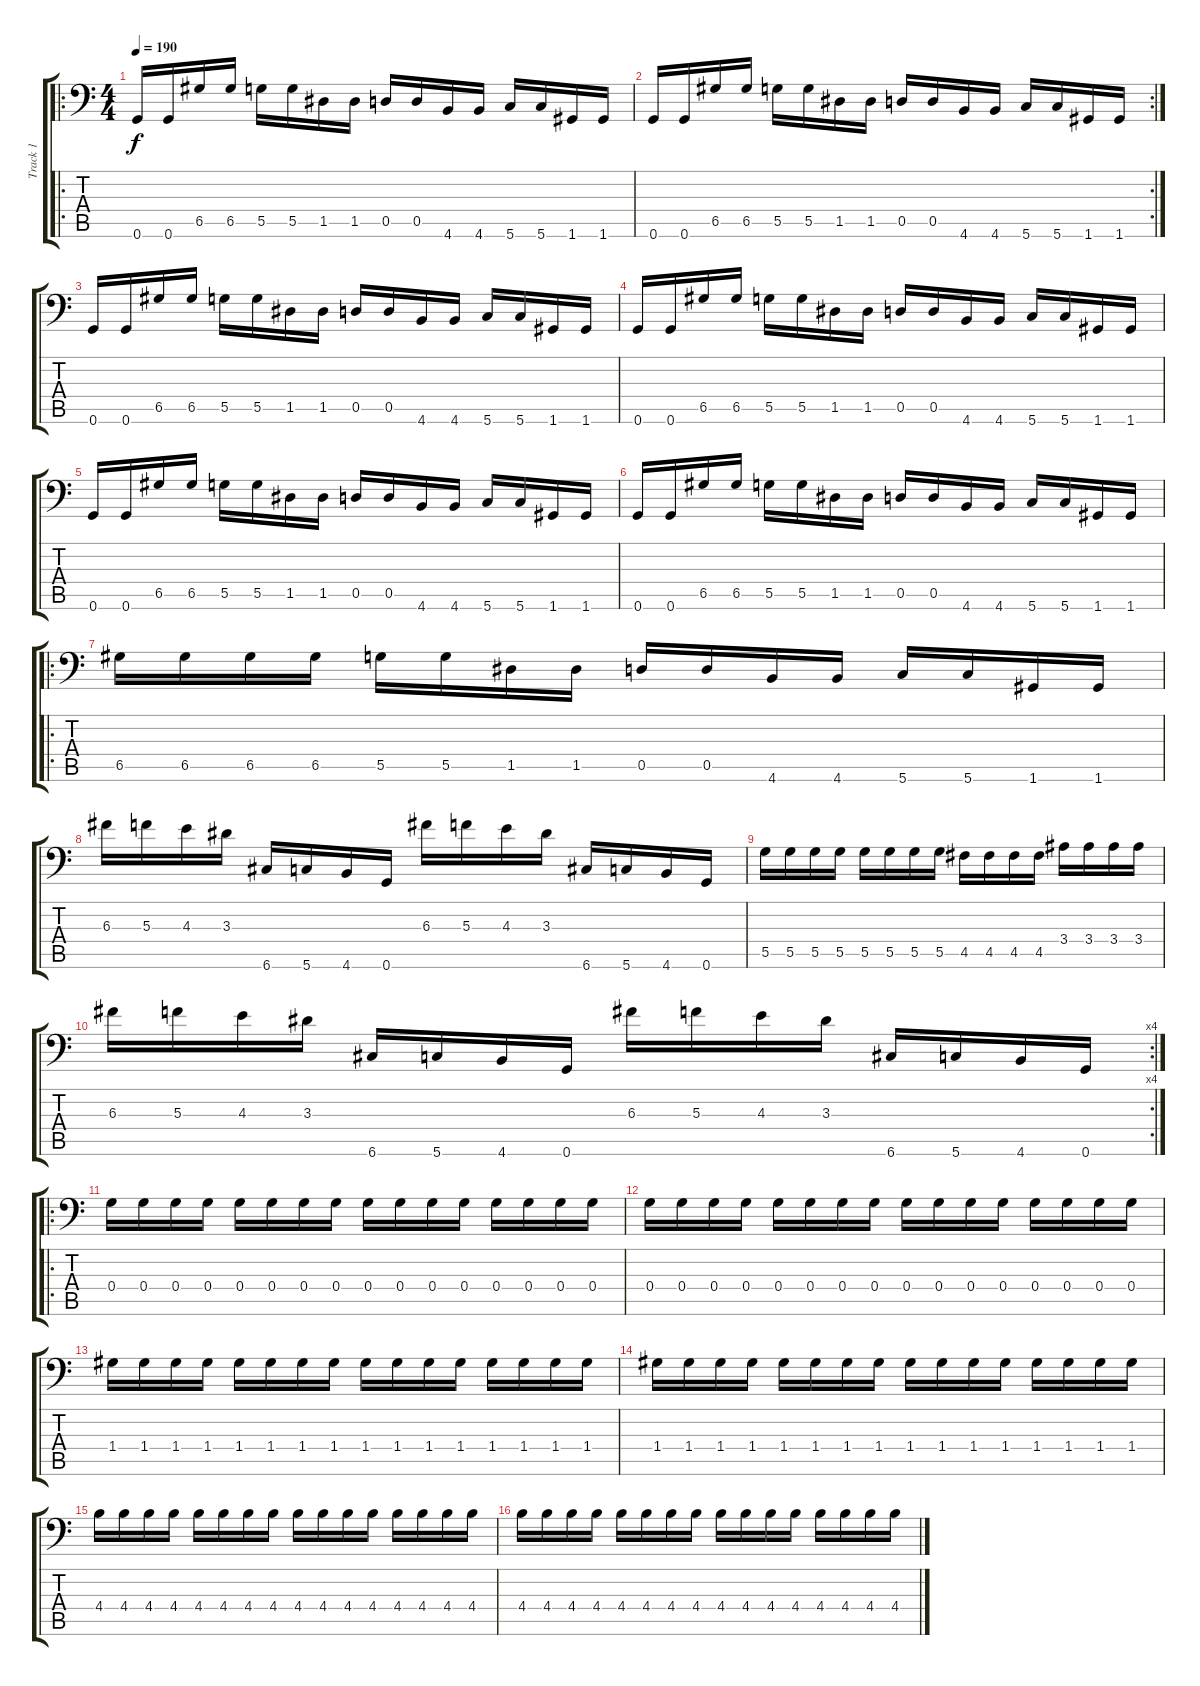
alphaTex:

\track ("Track 1" "Track 1") {instrument distortionguitar}
\staff {score tabs}
\tuning (A3 E3 C3 G2 D2 G1) {hide}
\ro
\ts (4 4)
\tempo 190
\clef f4
\ks c
0.6.16{dy f instrument distortionguitar} 0.6.16 6.5.16 6.5.16 5.5.16 5.5.16 1.5.16 1.5.16 0.5.16 0.5.16 4.6.16 4.6.16 5.6.16 5.6.16 1.6.16 1.6.16 |
\rc 2
0.6.16 0.6.16 6.5.16 6.5.16 5.5.16 5.5.16 1.5.16 1.5.16 0.5.16 0.5.16 4.6.16 4.6.16 5.6.16 5.6.16 1.6.16 1.6.16 |
0.6.16 0.6.16 6.5.16 6.5.16 5.5.16 5.5.16 1.5.16 1.5.16 0.5.16 0.5.16 4.6.16 4.6.16 5.6.16 5.6.16 1.6.16 1.6.16 |
0.6.16 0.6.16 6.5.16 6.5.16 5.5.16 5.5.16 1.5.16 1.5.16 0.5.16 0.5.16 4.6.16 4.6.16 5.6.16 5.6.16 1.6.16 1.6.16 |
0.6.16 0.6.16 6.5.16 6.5.16 5.5.16 5.5.16 1.5.16 1.5.16 0.5.16 0.5.16 4.6.16 4.6.16 5.6.16 5.6.16 1.6.16 1.6.16 |
0.6.16 0.6.16 6.5.16 6.5.16 5.5.16 5.5.16 1.5.16 1.5.16 0.5.16 0.5.16 4.6.16 4.6.16 5.6.16 5.6.16 1.6.16 1.6.16 |
\ro
6.5.16 6.5.16 6.5.16 6.5.16 5.5.16 5.5.16 1.5.16 1.5.16 0.5.16 0.5.16 4.6.16 4.6.16 5.6.16 5.6.16 1.6.16 1.6.16 |
6.3.16 5.3.16 4.3.16 3.3.16 6.6.16 5.6.16 4.6.16 0.6.16 6.3.16 5.3.16 4.3.16 3.3.16 6.6.16 5.6.16 4.6.16 0.6.16 |
5.5.16 5.5.16 5.5.16 5.5.16 5.5.16 5.5.16 5.5.16 5.5.16 4.5.16 4.5.16 4.5.16 4.5.16 3.4.16 3.4.16 3.4.16 3.4.16 |
\rc 4
6.3.16 5.3.16 4.3.16 3.3.16 6.6.16 5.6.16 4.6.16 0.6.16 6.3.16 5.3.16 4.3.16 3.3.16 6.6.16 5.6.16 4.6.16 0.6.16 |
\ro
0.4.16 0.4.16 0.4.16 0.4.16 0.4.16 0.4.16 0.4.16 0.4.16 0.4.16 0.4.16 0.4.16 0.4.16 0.4.16 0.4.16 0.4.16 0.4.16 |
0.4.16 0.4.16 0.4.16 0.4.16 0.4.16 0.4.16 0.4.16 0.4.16 0.4.16 0.4.16 0.4.16 0.4.16 0.4.16 0.4.16 0.4.16 0.4.16 |
1.4.16 1.4.16 1.4.16 1.4.16 1.4.16 1.4.16 1.4.16 1.4.16 1.4.16 1.4.16 1.4.16 1.4.16 1.4.16 1.4.16 1.4.16 1.4.16 |
1.4.16 1.4.16 1.4.16 1.4.16 1.4.16 1.4.16 1.4.16 1.4.16 1.4.16 1.4.16 1.4.16 1.4.16 1.4.16 1.4.16 1.4.16 1.4.16 |
4.4.16 4.4.16 4.4.16 4.4.16 4.4.16 4.4.16 4.4.16 4.4.16 4.4.16 4.4.16 4.4.16 4.4.16 4.4.16 4.4.16 4.4.16 4.4.16 |
4.4.16 4.4.16 4.4.16 4.4.16 4.4.16 4.4.16 4.4.16 4.4.16 4.4.16 4.4.16 4.4.16 4.4.16 4.4.16 4.4.16 4.4.16 4.4.16
